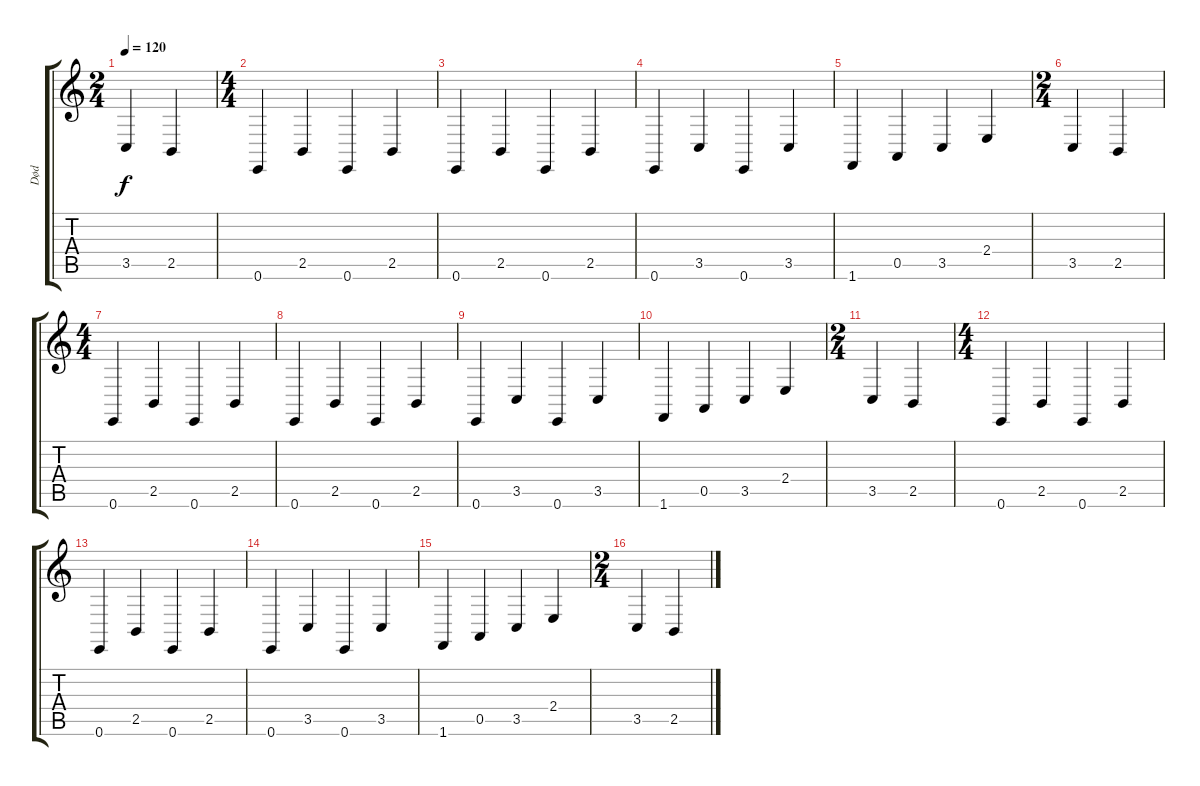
\track ("Død" "Død") {instrument clarinet}
\staff {score tabs}
\tuning (E4 B3 G3 D3 A2 E2) {hide}
\ts (2 4)
\tempo 120
\clef g2
\ks c
3.5.4{dy f} 2.5.4 |
\ts (4 4)
0.6.4 2.5.4 0.6.4 2.5.4 |
0.6.4 2.5.4 0.6.4 2.5.4 |
0.6.4 3.5.4 0.6.4 3.5.4 |
1.6.4 0.5.4 3.5.4 2.4.4 |
\ts (2 4)
3.5.4 2.5.4 |
\ts (4 4)
0.6.4 2.5.4 0.6.4 2.5.4 |
0.6.4 2.5.4 0.6.4 2.5.4 |
0.6.4 3.5.4 0.6.4 3.5.4 |
1.6.4 0.5.4 3.5.4 2.4.4 |
\ts (2 4)
3.5.4 2.5.4 |
\ts (4 4)
0.6.4 2.5.4 0.6.4 2.5.4 |
0.6.4 2.5.4 0.6.4 2.5.4 |
0.6.4 3.5.4 0.6.4 3.5.4 |
1.6.4 0.5.4 3.5.4 2.4.4 |
\ts (2 4)
3.5.4 2.5.4
